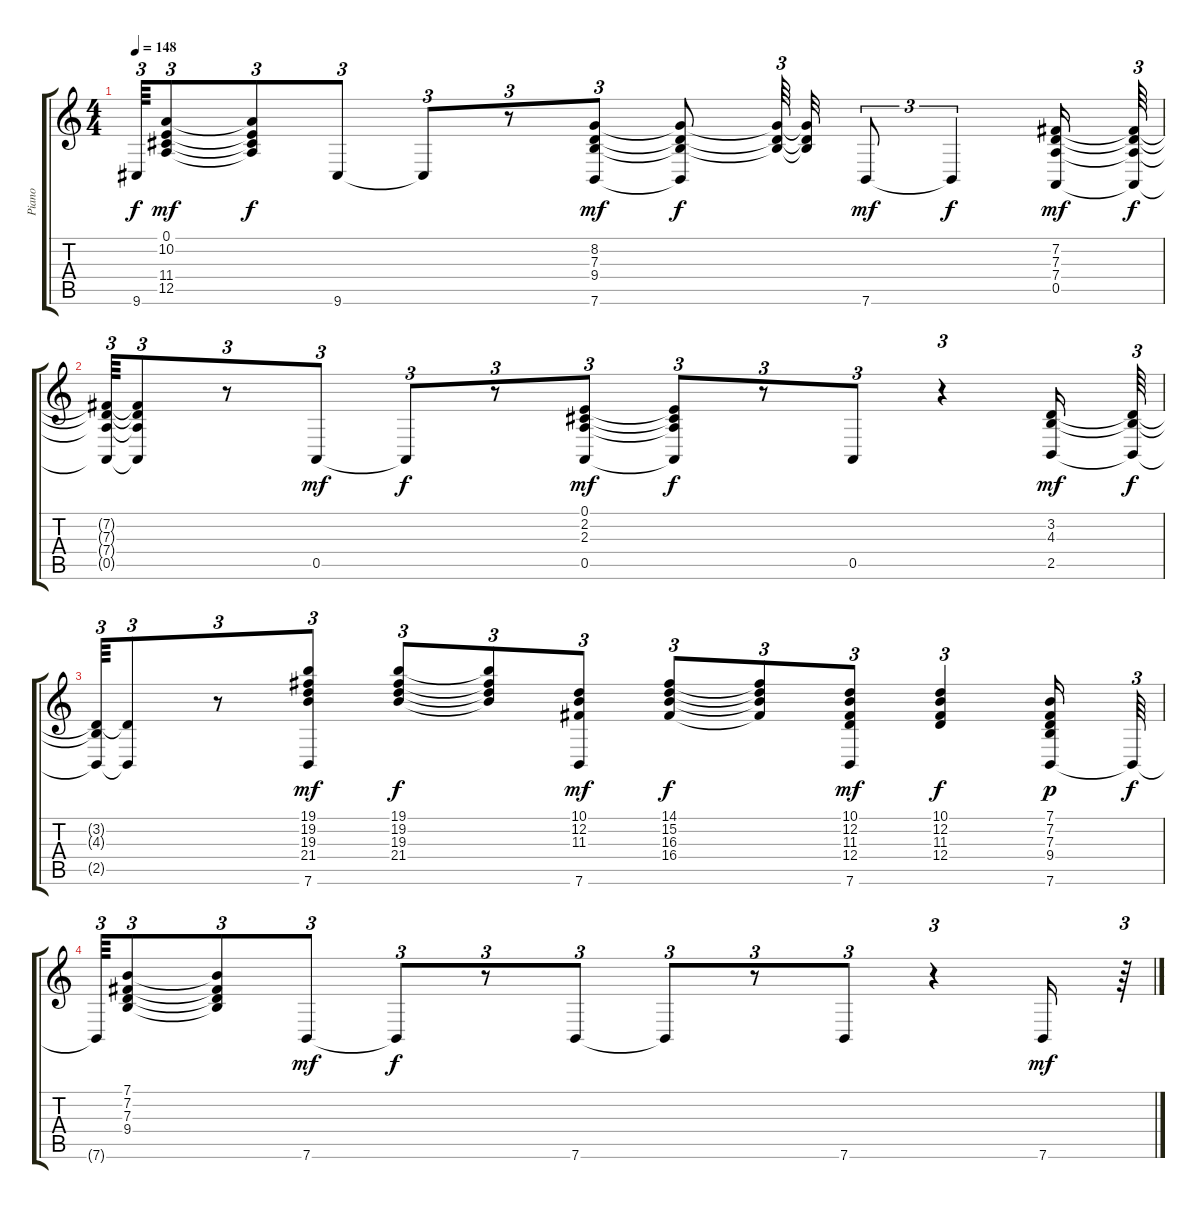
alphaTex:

\track ("Piano" "Piano") {instrument acousticgrandpiano}
\staff {score tabs}
\tuning (E4 B3 G3 D3 A2 E2) {hide}
\ts (4 4)
\tempo 148
\clef g2
\ks c
9.6{t}.64{tu (3 2) dy f} (0.1 10.2 11.4 12.5).8{tu (3 2) dy mf} (0.1{t} 10.2{t} 11.4{t} 12.5{t}).8{tu (3 2) dy f} 9.6.8{tu (3 2)} 9.6{t}.8{tu (3 2)} r.8{tu (3 2)} (8.2 7.3 9.4 7.6).8{tu (3 2) dy mf} (8.2{t} 7.3{t} 9.4{t} 7.6{t}).8{dy f} (8.2{t} 7.3{t} 9.4{t}).64{tu (3 2)} (8.2{t} 7.3{t} 9.4{t}).32 7.6.8{tu (3 2) dy mf} 7.6{t}.4{tu (3 2) dy f} (7.2 7.3 7.4 0.5).16{dy mf} (7.2{t} 7.3{t} 7.4{t} 0.5{t}).64{tu (3 2) dy f} |
(7.2{t} 7.3{t} 7.4{t} 0.5{t}).64{tu (3 2)} (7.2{t} 7.3{t} 7.4{t} 0.5{t}).8{tu (3 2)} r.8{tu (3 2)} 0.5.8{tu (3 2) dy mf} 0.5{t}.8{tu (3 2) dy f} r.8{tu (3 2)} (0.1 2.2 2.3 0.5).8{tu (3 2) dy mf} (0.1{t} 2.2{t} 2.3{t} 0.5{t}).8{tu (3 2) dy f} r.8{tu (3 2)} 0.5.8{tu (3 2)} r.4{tu (3 2)} (3.2 4.3 2.5).16{dy mf} (3.2{t} 4.3{t} 2.5{t}).64{tu (3 2) dy f} |
(3.2{t} 4.3{t} 2.5{t}).64{tu (3 2)} (3.2{t} 2.5{t}).8{tu (3 2)} r.8{tu (3 2)} (19.1 19.2 19.3 21.4 7.6).8{tu (3 2) dy mf} (19.1 19.2 19.3 21.4).8{tu (3 2) dy f} (19.1{t} 19.2{t} 19.3{t} 21.4{t}).8{tu (3 2)} (10.1 12.2 11.3 7.6).8{tu (3 2) dy mf} (14.1 15.2 16.3 16.4).8{tu (3 2) dy f} (14.1{t} 15.2{t} 16.3{t} 16.4{t}).8{tu (3 2)} (10.1 12.2 11.3 12.4 7.6).8{tu (3 2) dy mf} (10.1 12.2 11.3 12.4).4{tu (3 2) dy f} (7.1 7.2 7.3 9.4 7.6).16{dy p} 7.6{t}.64{tu (3 2) dy f} |
7.6{t}.64{tu (3 2)} (7.1 7.2 7.3 9.4).8{tu (3 2)} (7.1{t} 7.2{t} 7.3{t} 9.4{t}).8{tu (3 2)} 7.6.8{tu (3 2) dy mf} 7.6{t}.8{tu (3 2) dy f} r.8{tu (3 2)} 7.6.8{tu (3 2)} 7.6{t}.8{tu (3 2)} r.8{tu (3 2)} 7.6.8{tu (3 2)} r.4{tu (3 2)} 7.6.16{dy mf} r.64{tu (3 2)}
